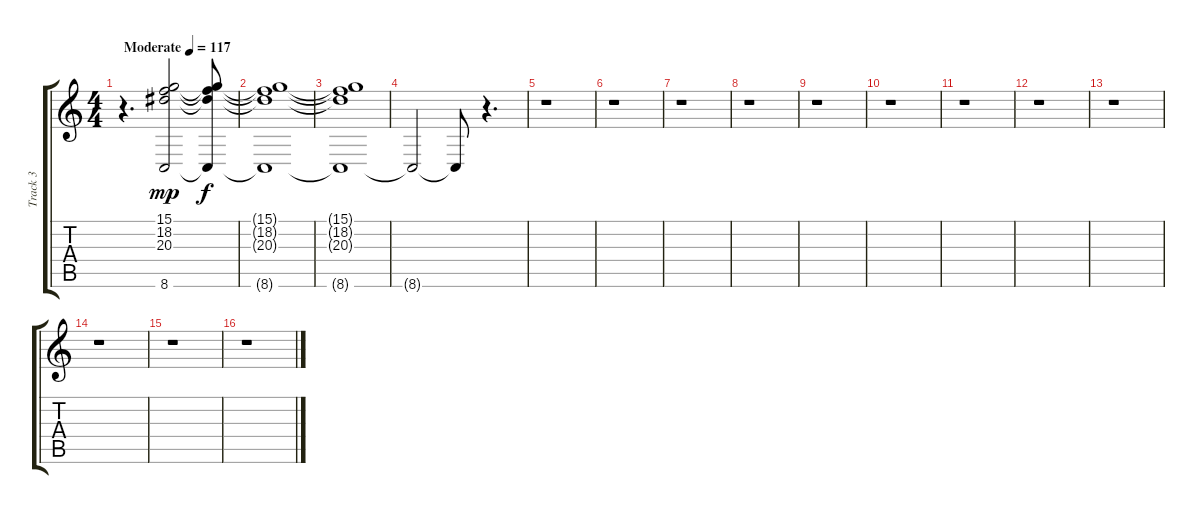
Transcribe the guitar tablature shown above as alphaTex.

\track ("Track 3" "Track 3") {instrument synthstrings1}
\staff {score tabs}
\tuning (E4 B3 G3 D3 A2 E2) {hide}
\ts (4 4)
\tempo (117 "Moderate")
\clef g2
\ks c
r.4{d dy mp instrument synthstrings1} (15.1 18.2 20.3 8.6).2{instrument synthstrings1} (15.1{t} 18.2{t} 20.3{t} 8.6{t}).8{dy f} |
(15.1{t} 18.2{t} 20.3{t} 8.6{t}).1 |
(15.1{t} 18.2{t} 20.3{t} 8.6{t}).1 |
8.6{t}.2 8.6{t}.8 r.4{d} |
r.1 |
r.1 |
r.1 |
r.1 |
r.1 |
r.1 |
r.1 |
r.1 |
r.1 |
r.1 |
r.1 |
r.1
